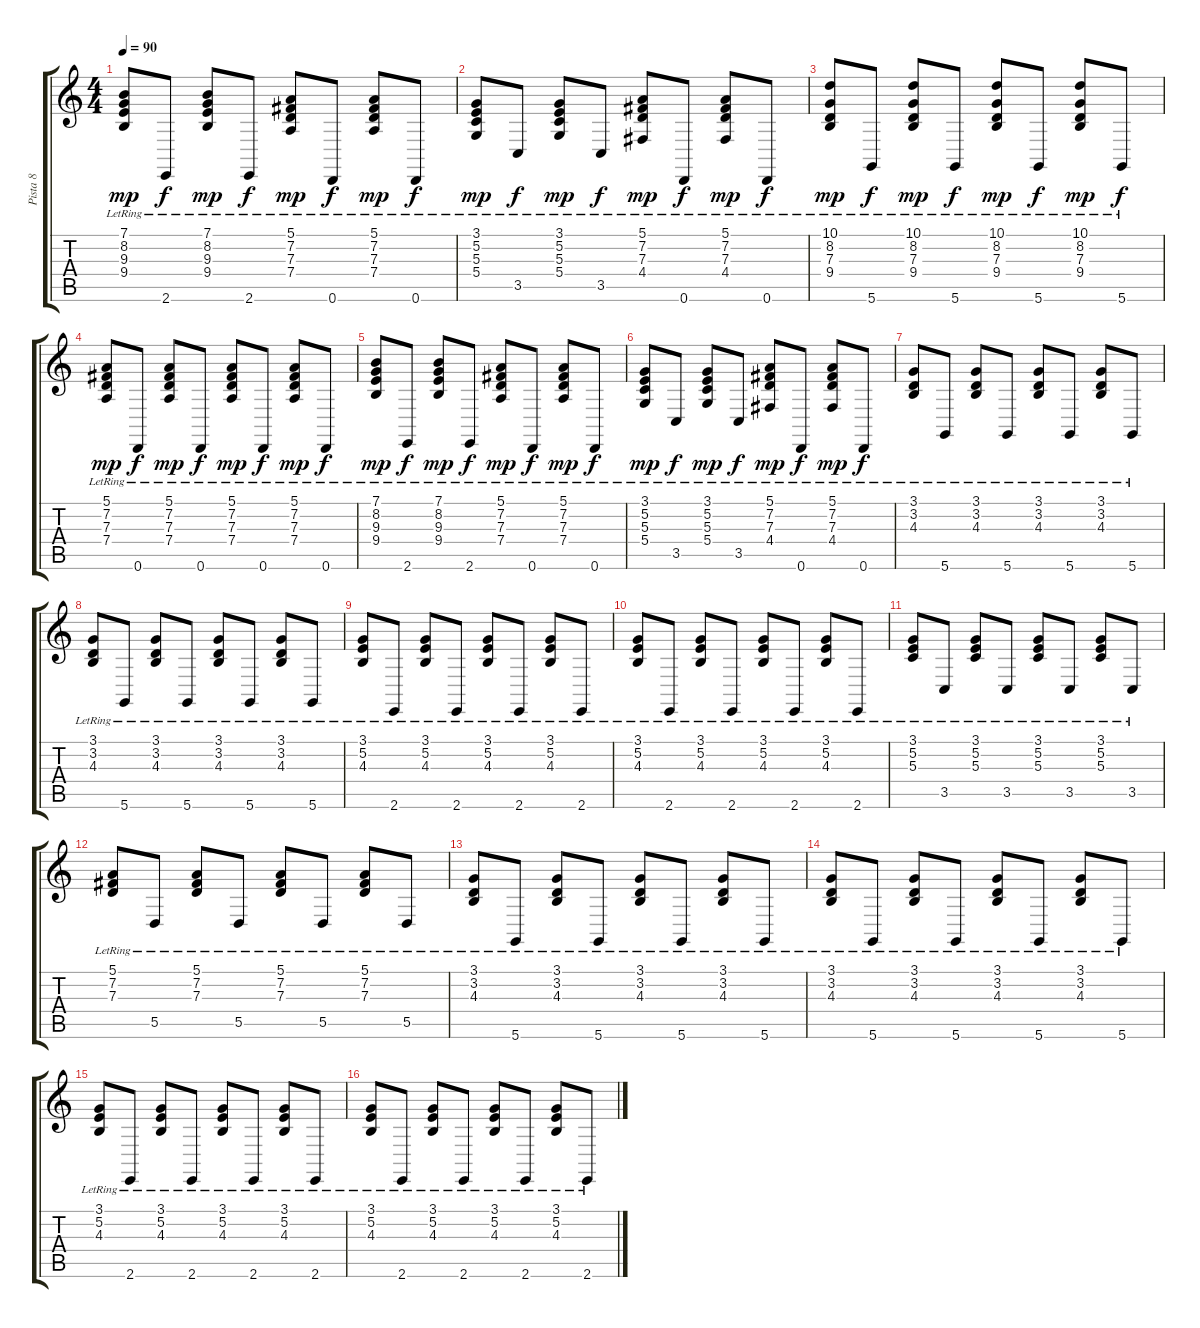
\track ("Pista 8" "Pista 8") {instrument acousticgrandpiano}
\staff {score tabs}
\tuning (E4 B3 G3 D3 A2 D2) {hide}
\ts (4 4)
\tempo 90
\clef g2
\ks c
(7.1{lr} 8.2{lr} 9.3{lr} 9.4{lr}).8{dy mp} 2.6{lr}.8{dy f} (7.1{lr} 8.2{lr} 9.3{lr} 9.4{lr}).8{dy mp} 2.6{lr}.8{dy f} (5.1{lr} 7.2{lr} 7.3{lr} 7.4{lr}).8{dy mp} 0.6{lr}.8{dy f} (5.1{lr} 7.2{lr} 7.3{lr} 7.4{lr}).8{dy mp} 0.6{lr}.8{dy f} |
(3.1{lr} 5.2{lr} 5.3{lr} 5.4{lr}).8{dy mp} 3.5{lr}.8{dy f} (3.1{lr} 5.2{lr} 5.3{lr} 5.4{lr}).8{dy mp} 3.5{lr}.8{dy f} (5.1{lr} 7.2{lr} 7.3{lr} 4.4{lr}).8{dy mp} 0.6{lr}.8{dy f} (5.1{lr} 7.2{lr} 7.3{lr} 4.4{lr}).8{dy mp} 0.6{lr}.8{dy f} |
(10.1{lr} 8.2{lr} 7.3{lr} 9.4{lr}).8{dy mp} 5.6{lr}.8{dy f} (10.1{lr} 8.2{lr} 7.3{lr} 9.4{lr}).8{dy mp} 5.6{lr}.8{dy f} (10.1{lr} 8.2{lr} 7.3{lr} 9.4{lr}).8{dy mp} 5.6{lr}.8{dy f} (10.1{lr} 8.2{lr} 7.3{lr} 9.4{lr}).8{dy mp} 5.6{lr}.8{dy f} |
(5.1{lr} 7.2{lr} 7.3{lr} 7.4{lr}).8{dy mp} 0.6{lr}.8{dy f} (5.1{lr} 7.2{lr} 7.3{lr} 7.4{lr}).8{dy mp} 0.6{lr}.8{dy f} (5.1{lr} 7.2{lr} 7.3{lr} 7.4{lr}).8{dy mp} 0.6{lr}.8{dy f} (5.1{lr} 7.2{lr} 7.3{lr} 7.4{lr}).8{dy mp} 0.6{lr}.8{dy f} |
(7.1{lr} 8.2{lr} 9.3{lr} 9.4{lr}).8{dy mp} 2.6{lr}.8{dy f} (7.1{lr} 8.2{lr} 9.3{lr} 9.4{lr}).8{dy mp} 2.6{lr}.8{dy f} (5.1{lr} 7.2{lr} 7.3{lr} 7.4{lr}).8{dy mp} 0.6{lr}.8{dy f} (5.1{lr} 7.2{lr} 7.3{lr} 7.4{lr}).8{dy mp} 0.6{lr}.8{dy f} |
(3.1{lr} 5.2{lr} 5.3{lr} 5.4{lr}).8{dy mp} 3.5{lr}.8{dy f} (3.1{lr} 5.2{lr} 5.3{lr} 5.4{lr}).8{dy mp} 3.5{lr}.8{dy f} (5.1{lr} 7.2{lr} 7.3{lr} 4.4{lr}).8{dy mp} 0.6{lr}.8{dy f} (5.1{lr} 7.2{lr} 7.3{lr} 4.4{lr}).8{dy mp} 0.6{lr}.8{dy f} |
(3.1{lr} 3.2{lr} 4.3{lr}).8 5.6{lr}.8 (3.1{lr} 3.2{lr} 4.3{lr}).8 5.6{lr}.8 (3.1{lr} 3.2{lr} 4.3{lr}).8 5.6{lr}.8 (3.1{lr} 3.2{lr} 4.3{lr}).8 5.6{lr}.8 |
(3.1{lr} 3.2{lr} 4.3{lr}).8 5.6{lr}.8 (3.1{lr} 3.2{lr} 4.3{lr}).8 5.6{lr}.8 (3.1{lr} 3.2{lr} 4.3{lr}).8 5.6{lr}.8 (3.1{lr} 3.2{lr} 4.3{lr}).8 5.6{lr}.8 |
(3.1{lr} 5.2{lr} 4.3{lr}).8 2.6{lr}.8 (3.1{lr} 5.2{lr} 4.3{lr}).8 2.6{lr}.8 (3.1{lr} 5.2{lr} 4.3{lr}).8 2.6{lr}.8 (3.1{lr} 5.2{lr} 4.3{lr}).8 2.6{lr}.8 |
(3.1{lr} 5.2{lr} 4.3{lr}).8 2.6{lr}.8 (3.1{lr} 5.2{lr} 4.3{lr}).8 2.6{lr}.8 (3.1{lr} 5.2{lr} 4.3{lr}).8 2.6{lr}.8 (3.1{lr} 5.2{lr} 4.3{lr}).8 2.6{lr}.8 |
(3.1{lr} 5.2{lr} 5.3{lr}).8 3.5{lr}.8 (3.1{lr} 5.2{lr} 5.3{lr}).8 3.5{lr}.8 (3.1{lr} 5.2{lr} 5.3{lr}).8 3.5{lr}.8 (3.1{lr} 5.2{lr} 5.3{lr}).8 3.5{lr}.8 |
(5.1{lr} 7.2{lr} 7.3{lr}).8 5.5{lr}.8 (5.1{lr} 7.2{lr} 7.3{lr}).8 5.5{lr}.8 (5.1{lr} 7.2{lr} 7.3{lr}).8 5.5{lr}.8 (5.1{lr} 7.2{lr} 7.3{lr}).8 5.5{lr}.8 |
(3.1{lr} 3.2{lr} 4.3{lr}).8 5.6{lr}.8 (3.1{lr} 3.2{lr} 4.3{lr}).8 5.6{lr}.8 (3.1{lr} 3.2{lr} 4.3{lr}).8 5.6{lr}.8 (3.1{lr} 3.2{lr} 4.3{lr}).8 5.6{lr}.8 |
(3.1{lr} 3.2{lr} 4.3{lr}).8 5.6{lr}.8 (3.1{lr} 3.2{lr} 4.3{lr}).8 5.6{lr}.8 (3.1{lr} 3.2{lr} 4.3{lr}).8 5.6{lr}.8 (3.1{lr} 3.2{lr} 4.3{lr}).8 5.6{lr}.8 |
(3.1{lr} 5.2{lr} 4.3{lr}).8 2.6{lr}.8 (3.1{lr} 5.2{lr} 4.3{lr}).8 2.6{lr}.8 (3.1{lr} 5.2{lr} 4.3{lr}).8 2.6{lr}.8 (3.1{lr} 5.2{lr} 4.3{lr}).8 2.6{lr}.8 |
(3.1{lr} 5.2{lr} 4.3{lr}).8 2.6{lr}.8 (3.1{lr} 5.2{lr} 4.3{lr}).8 2.6{lr}.8 (3.1{lr} 5.2{lr} 4.3{lr}).8 2.6{lr}.8 (3.1{lr} 5.2{lr} 4.3{lr}).8 2.6{lr}.8
